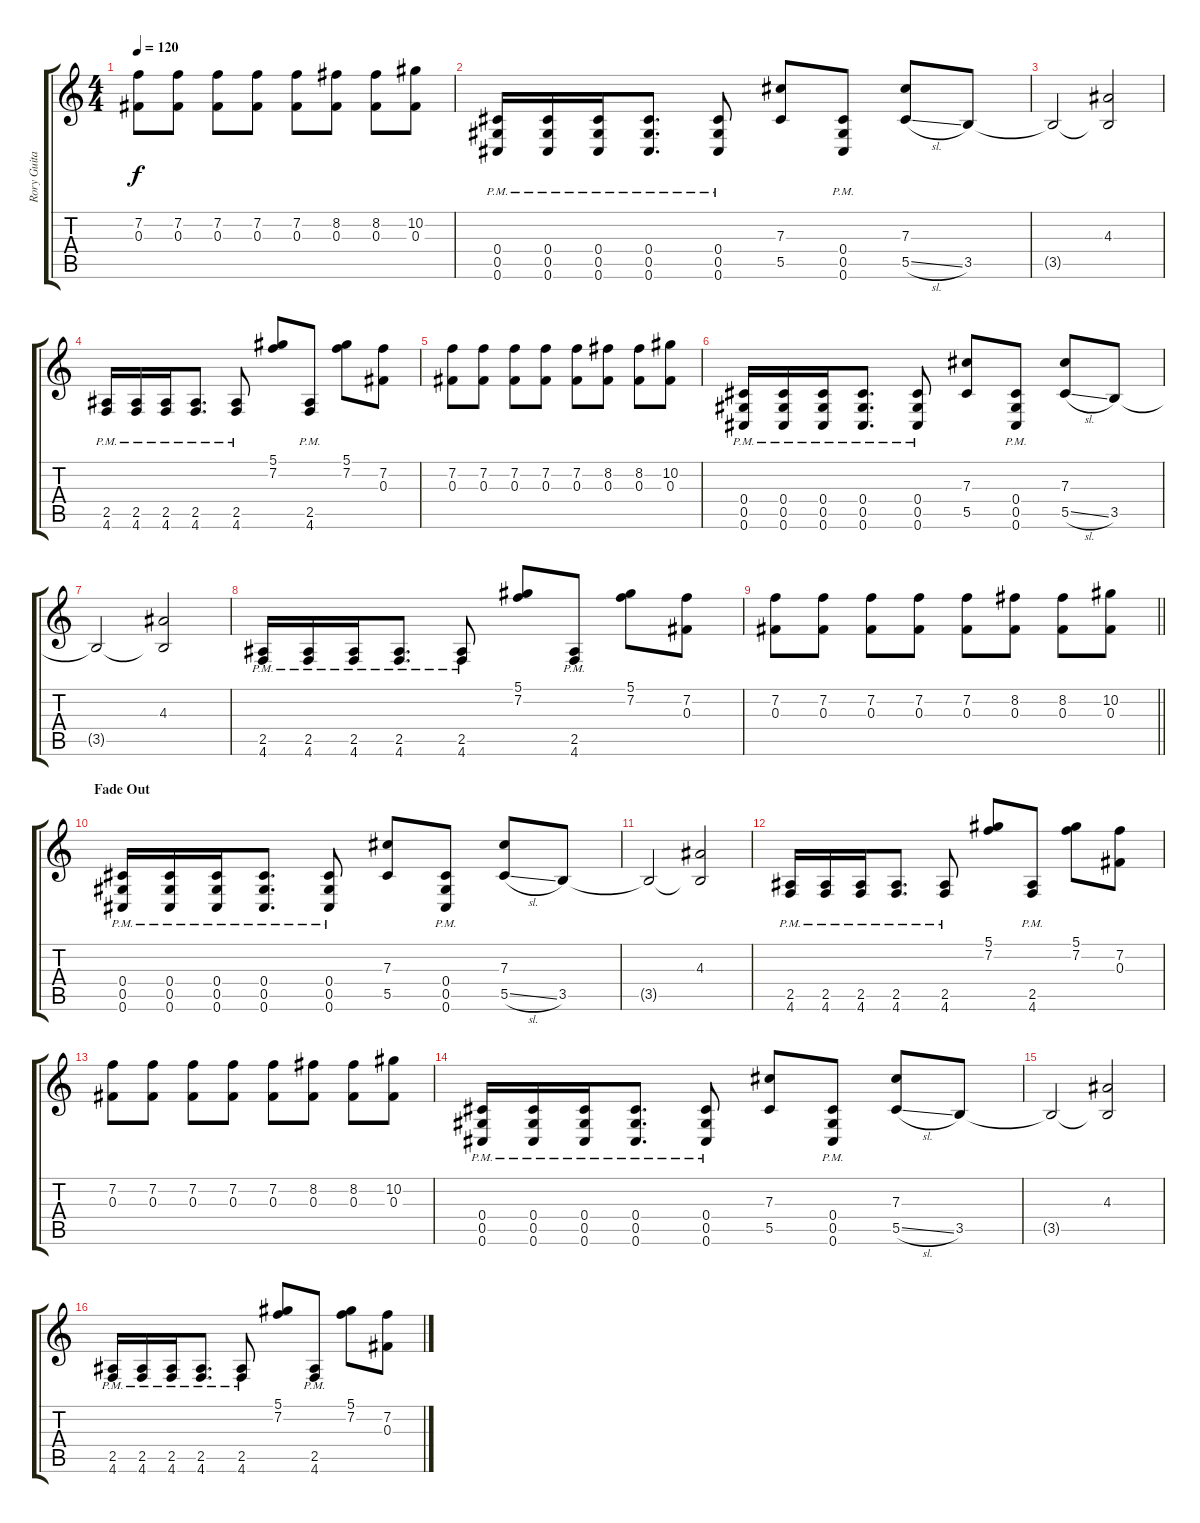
\track ("Rory Guitar 1" "Rory Guita") {instrument distortionguitar}
\staff {score tabs}
\tuning (Eb4 Bb3 Gb3 Db3 Ab2 Db2) {hide}
\ts (4 4)
\tempo 120
\clef g2
\ks c
(7.2 0.3).8{dy f} (7.2 0.3).8 (7.2 0.3).8 (7.2 0.3).8 (7.2 0.3).8 (8.2 0.3).8 (8.2 0.3).8 (10.2 0.3).8 |
(0.4{pm} 0.5{pm} 0.6{pm}).16 (0.4{pm} 0.5{pm} 0.6{pm}).16 (0.4{pm} 0.5{pm} 0.6{pm}).16 (0.4{pm} 0.5{pm} 0.6{pm}).8{d} (0.4{pm} 0.5{pm} 0.6{pm}).8 (7.3 5.5).8 (0.4{pm} 0.5{pm} 0.6{pm}).8 (7.3 5.5{sl}).8 3.5.8 |
3.5{t}.2 (4.3 3.5{t}).2 |
(2.5{pm} 4.6{pm}).16 (2.5{pm} 4.6{pm}).16 (2.5{pm} 4.6{pm}).16 (2.5{pm} 4.6{pm}).8{d} (2.5{pm} 4.6{pm}).8 (5.1 7.2).8 (2.5{pm} 4.6{pm}).8 (5.1 7.2).8 (7.2 0.3).8 |
(7.2 0.3).8 (7.2 0.3).8 (7.2 0.3).8 (7.2 0.3).8 (7.2 0.3).8 (8.2 0.3).8 (8.2 0.3).8 (10.2 0.3).8 |
(0.4{pm} 0.5{pm} 0.6{pm}).16 (0.4{pm} 0.5{pm} 0.6{pm}).16 (0.4{pm} 0.5{pm} 0.6{pm}).16 (0.4{pm} 0.5{pm} 0.6{pm}).8{d} (0.4{pm} 0.5{pm} 0.6{pm}).8 (7.3 5.5).8 (0.4{pm} 0.5{pm} 0.6{pm}).8 (7.3 5.5{sl}).8 3.5.8 |
3.5{t}.2 (4.3 3.5{t}).2 |
(2.5{pm} 4.6{pm}).16 (2.5{pm} 4.6{pm}).16 (2.5{pm} 4.6{pm}).16 (2.5{pm} 4.6{pm}).8{d} (2.5{pm} 4.6{pm}).8 (5.1 7.2).8 (2.5{pm} 4.6{pm}).8 (5.1 7.2).8 (7.2 0.3).8 |
\barLineRight lightlight
(7.2 0.3).8 (7.2 0.3).8 (7.2 0.3).8 (7.2 0.3).8 (7.2 0.3).8 (8.2 0.3).8 (8.2 0.3).8 (10.2 0.3).8 |
\section ("" "Fade Out")
(0.4{pm} 0.5{pm} 0.6{pm}).16{volume 12} (0.4{pm} 0.5{pm} 0.6{pm}).16 (0.4{pm} 0.5{pm} 0.6{pm}).16 (0.4{pm} 0.5{pm} 0.6{pm}).8{d} (0.4{pm} 0.5{pm} 0.6{pm}).8 (7.3 5.5).8 (0.4{pm} 0.5{pm} 0.6{pm}).8 (7.3 5.5{sl}).8 3.5.8 |
3.5{t}.2 (4.3 3.5{t}).2 |
(2.5{pm} 4.6{pm}).16 (2.5{pm} 4.6{pm}).16 (2.5{pm} 4.6{pm}).16 (2.5{pm} 4.6{pm}).8{d} (2.5{pm} 4.6{pm}).8 (5.1 7.2).8 (2.5{pm} 4.6{pm}).8 (5.1 7.2).8 (7.2 0.3).8 |
(7.2 0.3).8 (7.2 0.3).8 (7.2 0.3).8 (7.2 0.3).8 (7.2 0.3).8 (8.2 0.3).8 (8.2 0.3).8 (10.2 0.3).8 |
(0.4{pm} 0.5{pm} 0.6{pm}).16{volume 8} (0.4{pm} 0.5{pm} 0.6{pm}).16 (0.4{pm} 0.5{pm} 0.6{pm}).16 (0.4{pm} 0.5{pm} 0.6{pm}).8{d} (0.4{pm} 0.5{pm} 0.6{pm}).8 (7.3 5.5).8 (0.4{pm} 0.5{pm} 0.6{pm}).8 (7.3 5.5{sl}).8 3.5.8 |
3.5{t}.2 (4.3 3.5{t}).2 |
(2.5{pm} 4.6{pm}).16 (2.5{pm} 4.6{pm}).16 (2.5{pm} 4.6{pm}).16 (2.5{pm} 4.6{pm}).8{d} (2.5{pm} 4.6{pm}).8 (5.1 7.2).8 (2.5{pm} 4.6{pm}).8 (5.1 7.2).8 (7.2 0.3).8
